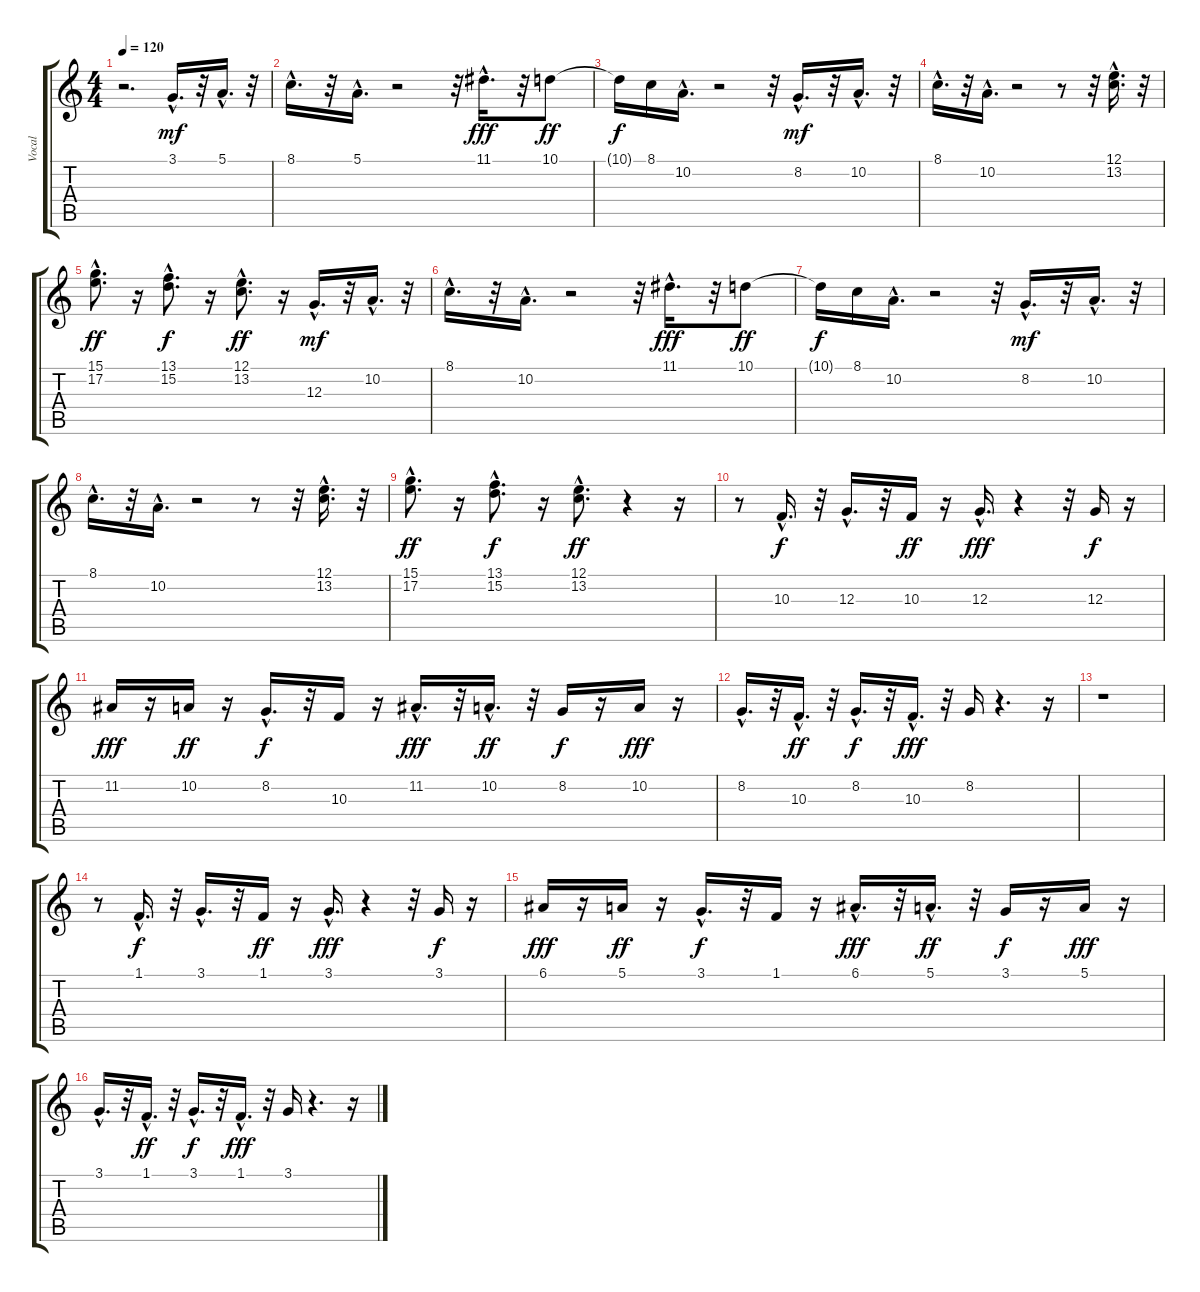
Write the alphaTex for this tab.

\track ("Vocal" "Vocal") {instrument brasssection}
\staff {score tabs}
\tuning (E4 B3 G3 D3 A2 E2) {hide}
\ts (4 4)
\tempo 120
\clef g2
\ks c
r.2{d dy fff} 3.1{hac}.16{d dy mf} r.32 5.1{hac}.16{d} r.32 |
8.1{hac}.16{d} r.32 5.1{hac}.16{d} r.2 r.32 11.1{hac}.16{d dy fff} r.32 10.1.8{dy ff} |
10.1{t}.16{dy f} 8.1.16 10.2{hac}.16{d} r.2 r.32 8.2{hac}.16{d dy mf} r.32 10.2{hac}.16{d} r.32 |
8.1{hac}.16{d} r.32 10.2{hac}.16{d} r.2 r.8 r.32 (12.1{hac} 13.2{hac}).16{d} r.32 |
(15.1{hac} 17.2{hac}).8{d dy ff} r.16 (13.1{hac} 15.2{hac}).8{d dy f} r.16 (12.1{hac} 13.2{hac}).8{d dy ff} r.16 12.3{hac}.16{d dy mf} r.32 10.2{hac}.16{d} r.32 |
8.1{hac}.16{d} r.32 10.2{hac}.16{d} r.2 r.32 11.1{hac}.16{d dy fff} r.32 10.1.8{dy ff} |
10.1{t}.16{dy f} 8.1.16 10.2{hac}.16{d} r.2 r.32 8.2{hac}.16{d dy mf} r.32 10.2{hac}.16{d} r.32 |
8.1{hac}.16{d} r.32 10.2{hac}.16{d} r.2 r.8 r.32 (12.1{hac} 13.2{hac}).16{d} r.32 |
(15.1{hac} 17.2{hac}).8{d dy ff} r.16 (13.1{hac} 15.2{hac}).8{d dy f} r.16 (12.1{hac} 13.2{hac}).8{d dy ff} r.4 r.16 |
r.8 10.3{hac}.16{d dy f} r.32 12.3{hac}.16{d} r.32 10.3.16{dy ff} r.16 12.3{hac}.16{d dy fff} r.4 r.32 12.3.16{dy f} r.16 |
11.2.16{dy fff} r.16 10.2.16{dy ff} r.16 8.2{hac}.16{d dy f} r.32 10.3.16 r.16 11.2{hac}.16{d dy fff} r.32 10.2{hac}.16{d dy ff} r.32 8.2.16{dy f} r.16 10.2.16{dy fff} r.16 |
8.2{hac}.16{d} r.32 10.3{hac}.16{d dy ff} r.32 8.2{hac}.16{d dy f} r.32 10.3{hac}.16{d dy fff} r.32 8.2.16 r.4{d} r.16 |
r.1 |
r.8 1.1{hac}.16{d dy f} r.32 3.1{hac}.16{d} r.32 1.1.16{dy ff} r.16 3.1{hac}.16{d dy fff} r.4 r.32 3.1.16{dy f} r.16 |
6.1.16{dy fff} r.16 5.1.16{dy ff} r.16 3.1{hac}.16{d dy f} r.32 1.1.16 r.16 6.1{hac}.16{d dy fff} r.32 5.1{hac}.16{d dy ff} r.32 3.1.16{dy f} r.16 5.1.16{dy fff} r.16 |
3.1{hac}.16{d} r.32 1.1{hac}.16{d dy ff} r.32 3.1{hac}.16{d dy f} r.32 1.1{hac}.16{d dy fff} r.32 3.1.16 r.4{d} r.16
